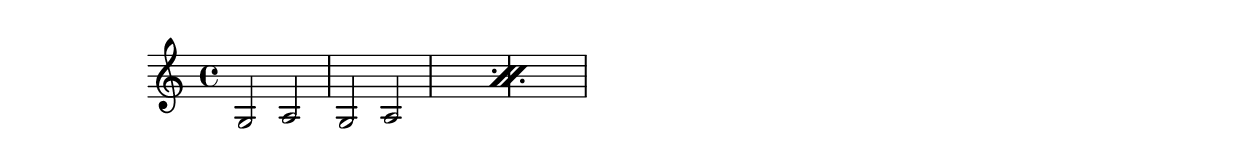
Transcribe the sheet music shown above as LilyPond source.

\version "1.9.2"


\header {
texidoc = "Percent repeats are not skipped, even when skipBars is set.  "
}

    \paper { raggedright= ##t }

\score {
     \context Staff <
	\property Score.skipBars = ##t
	\notes {
	\repeat "percent" 2 { g2 a g a }
	}
     >
}

